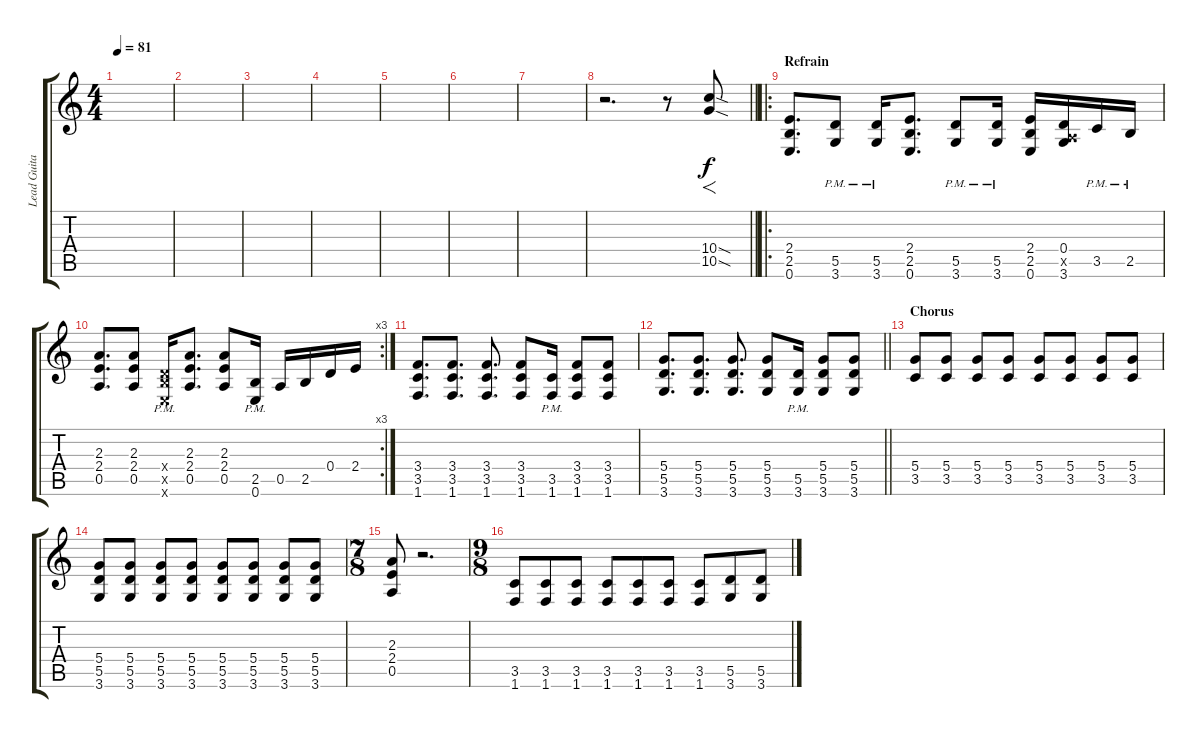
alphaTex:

\track ("Lead Guitar" "Lead Guita") {instrument overdrivenguitar}
\staff {score tabs}
\tuning (E4 B3 G3 D3 A2 E2) {hide}
\ts (4 4)
\tempo 81
\clef g2
\ks c
|
|
|
|
|
|
|
\barLineRight lightlight
r.2{d} r.8 (10.4{sod} 10.5{sod}).8{f} |
\ro
\section ("" "Refrain")
(2.4 2.5 0.6).8{d} (5.5{pm} 3.6{pm}).8 (5.5{pm} 3.6{pm}).16 (2.4 2.5 0.6).8{d} (5.5{pm} 3.6{pm}).8 (5.5{pm} 3.6{pm}).16 (2.4 2.5 0.6).16 (0.4 0.5{x} 3.6).16 3.5{pm}.16 2.5{pm}.16 |
\rc 3
(2.3 2.4 0.5).8{d} (2.3 2.4 0.5).8 (0.4{x} 2.5{pm x} 0.6{pm x}).16 (2.3 2.4 0.5).8{d} (2.3 2.4 0.5).8 (2.5{pm} 0.6{pm}).16 0.5.16 2.5.16 0.4.16 2.4.16 |
(3.4 3.5 1.6).8{d} (3.4 3.5 1.6).8{d} (3.4 3.5 1.6).8{d} (3.4 3.5 1.6).8 (3.5{pm} 1.6{pm}).16 (3.4 3.5 1.6).8 (3.4 3.5 1.6).8 |
\barLineRight lightlight
(5.4 5.5 3.6).8{d} (5.4 5.5 3.6).8{d} (5.4 5.5 3.6).8{d} (5.4 5.5 3.6).8 (5.5{pm} 3.6{pm}).16 (5.4 5.5 3.6).8 (5.4 5.5 3.6).8 |
\section ("" "Chorus")
(5.4 3.5).8 (5.4 3.5).8 (5.4 3.5).8 (5.4 3.5).8 (5.4 3.5).8 (5.4 3.5).8 (5.4 3.5).8 (5.4 3.5).8 |
(5.4 5.5 3.6).8 (5.4 5.5 3.6).8 (5.4 5.5 3.6).8 (5.4 5.5 3.6).8 (5.4 5.5 3.6).8 (5.4 5.5 3.6).8 (5.4 5.5 3.6).8 (5.4 5.5 3.6).8 |
\ts (7 8)
(2.3 2.4 0.5).8 r.2{d} |
\ts (9 8)
(3.5 1.6).8 (3.5 1.6).8 (3.5 1.6).8 (3.5 1.6).8 (3.5 1.6).8 (3.5 1.6).8 (3.5 1.6).8 (5.5 3.6).8 (5.5 3.6).8
